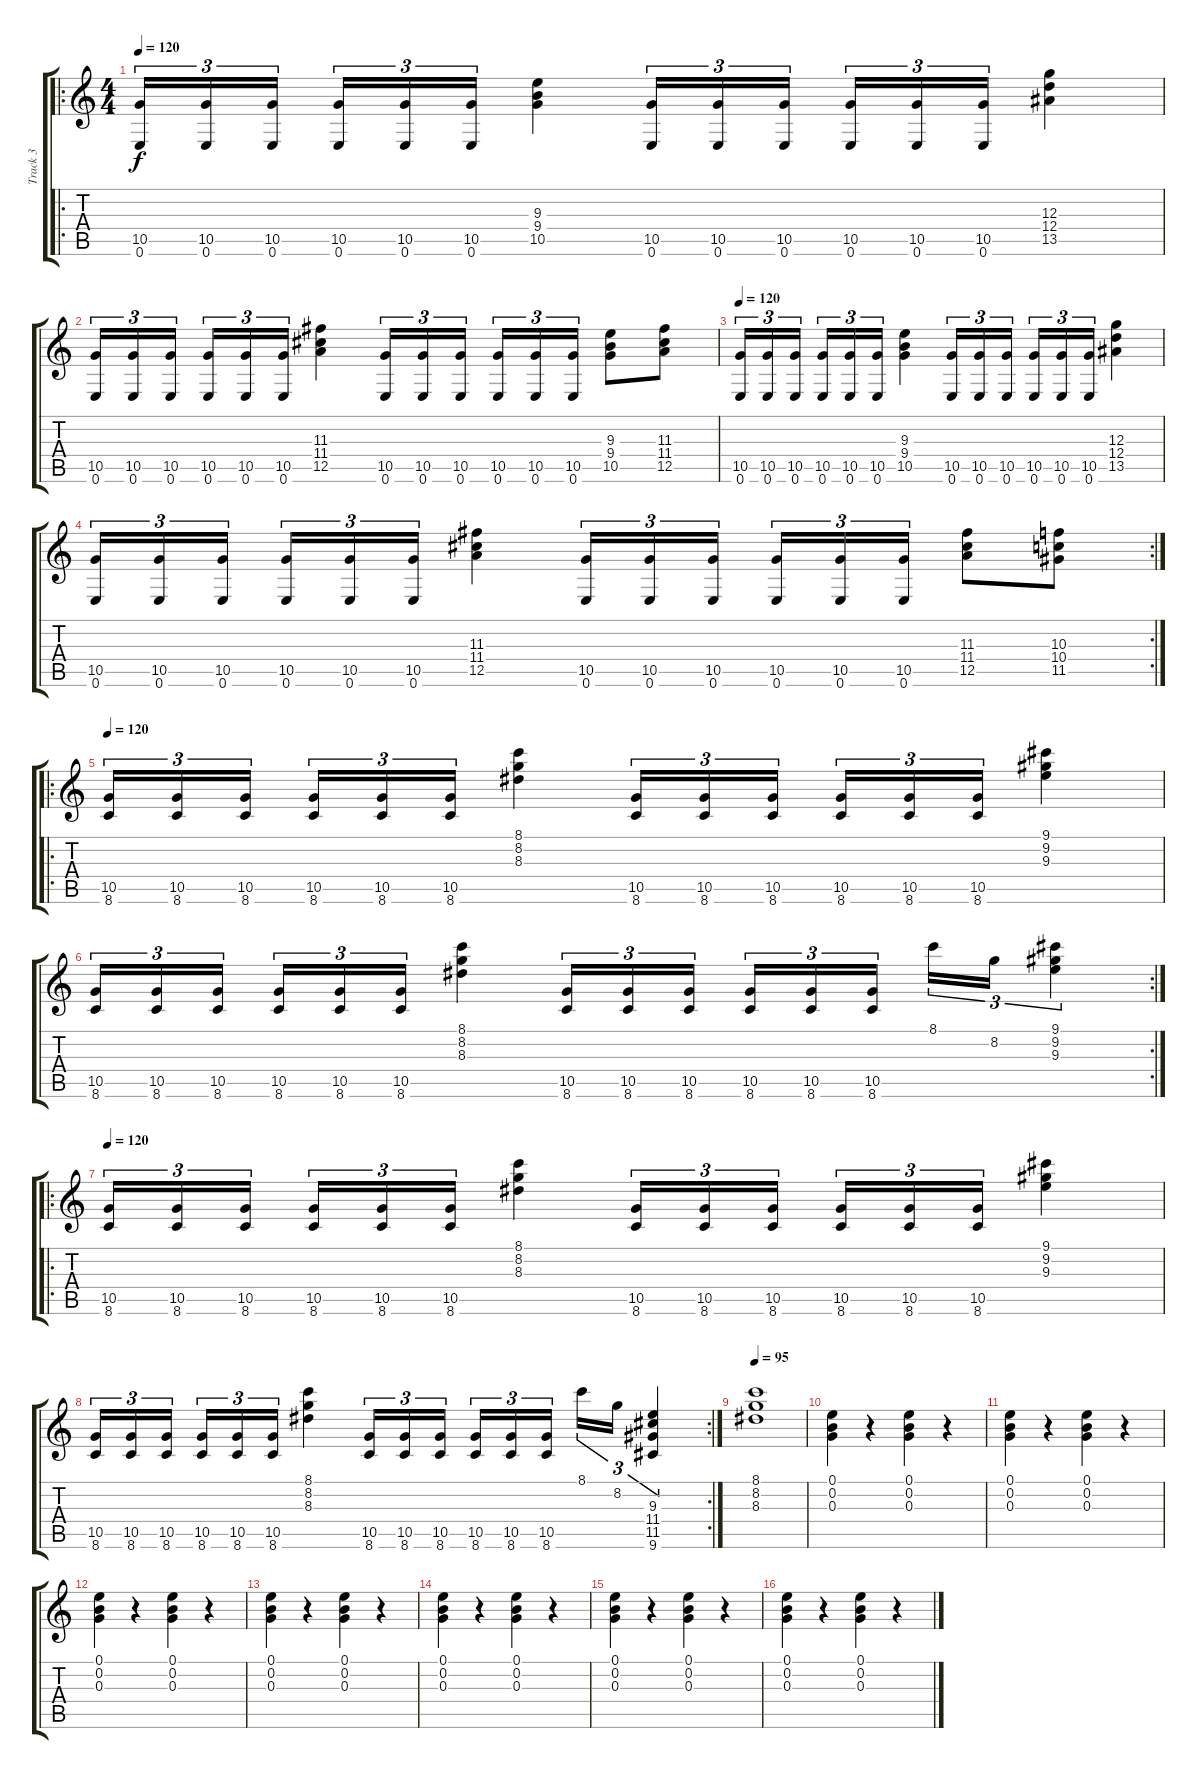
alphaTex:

\track ("Track 3" "Track 3") {instrument distortionguitar}
\staff {score tabs}
\tuning (E4 B3 G3 D3 A2 E2) {hide}
\ro
\ts (4 4)
\tempo 120
\clef g2
\ks c
(10.5 0.6).16{tu (3 2) dy f} (10.5 0.6).16{tu (3 2)} (10.5 0.6).16{tu (3 2)} (10.5 0.6).16{tu (3 2)} (10.5 0.6).16{tu (3 2)} (10.5 0.6).16{tu (3 2)} (9.3 9.4 10.5).4 (10.5 0.6).16{tu (3 2)} (10.5 0.6).16{tu (3 2)} (10.5 0.6).16{tu (3 2)} (10.5 0.6).16{tu (3 2)} (10.5 0.6).16{tu (3 2)} (10.5 0.6).16{tu (3 2)} (12.3 12.4 13.5).4 |
(10.5 0.6).16{tu (3 2)} (10.5 0.6).16{tu (3 2)} (10.5 0.6).16{tu (3 2)} (10.5 0.6).16{tu (3 2)} (10.5 0.6).16{tu (3 2)} (10.5 0.6).16{tu (3 2)} (11.3 11.4 12.5).4 (10.5 0.6).16{tu (3 2)} (10.5 0.6).16{tu (3 2)} (10.5 0.6).16{tu (3 2)} (10.5 0.6).16{tu (3 2)} (10.5 0.6).16{tu (3 2)} (10.5 0.6).16{tu (3 2)} (9.3 9.4 10.5).8 (11.3 11.4 12.5).8 |
\tempo 120
(10.5 0.6).16{tu (3 2)} (10.5 0.6).16{tu (3 2)} (10.5 0.6).16{tu (3 2)} (10.5 0.6).16{tu (3 2)} (10.5 0.6).16{tu (3 2)} (10.5 0.6).16{tu (3 2)} (9.3 9.4 10.5).4 (10.5 0.6).16{tu (3 2)} (10.5 0.6).16{tu (3 2)} (10.5 0.6).16{tu (3 2)} (10.5 0.6).16{tu (3 2)} (10.5 0.6).16{tu (3 2)} (10.5 0.6).16{tu (3 2)} (12.3 12.4 13.5).4 |
\rc 2
(10.5 0.6).16{tu (3 2)} (10.5 0.6).16{tu (3 2)} (10.5 0.6).16{tu (3 2)} (10.5 0.6).16{tu (3 2)} (10.5 0.6).16{tu (3 2)} (10.5 0.6).16{tu (3 2)} (11.3 11.4 12.5).4 (10.5 0.6).16{tu (3 2)} (10.5 0.6).16{tu (3 2)} (10.5 0.6).16{tu (3 2)} (10.5 0.6).16{tu (3 2)} (10.5 0.6).16{tu (3 2)} (10.5 0.6).16{tu (3 2)} (11.3 11.4 12.5).8 (10.3 10.4 11.5).8 |
\ro
\tempo 120
(10.5 8.6).16{tu (3 2)} (10.5 8.6).16{tu (3 2)} (10.5 8.6).16{tu (3 2)} (10.5 8.6).16{tu (3 2)} (10.5 8.6).16{tu (3 2)} (10.5 8.6).16{tu (3 2)} (8.1 8.2 8.3).4 (10.5 8.6).16{tu (3 2)} (10.5 8.6).16{tu (3 2)} (10.5 8.6).16{tu (3 2)} (10.5 8.6).16{tu (3 2)} (10.5 8.6).16{tu (3 2)} (10.5 8.6).16{tu (3 2)} (9.1 9.2 9.3).4 |
\rc 2
(10.5 8.6).16{tu (3 2)} (10.5 8.6).16{tu (3 2)} (10.5 8.6).16{tu (3 2)} (10.5 8.6).16{tu (3 2)} (10.5 8.6).16{tu (3 2)} (10.5 8.6).16{tu (3 2)} (8.1 8.2 8.3).4 (10.5 8.6).16{tu (3 2)} (10.5 8.6).16{tu (3 2)} (10.5 8.6).16{tu (3 2)} (10.5 8.6).16{tu (3 2)} (10.5 8.6).16{tu (3 2)} (10.5 8.6).16{tu (3 2)} 8.1.16{tu (3 2)} 8.2.16{tu (3 2)} (9.1 9.2 9.3).4{tu (3 2)} |
\ro
\tempo 120
(10.5 8.6).16{tu (3 2)} (10.5 8.6).16{tu (3 2)} (10.5 8.6).16{tu (3 2)} (10.5 8.6).16{tu (3 2)} (10.5 8.6).16{tu (3 2)} (10.5 8.6).16{tu (3 2)} (8.1 8.2 8.3).4 (10.5 8.6).16{tu (3 2)} (10.5 8.6).16{tu (3 2)} (10.5 8.6).16{tu (3 2)} (10.5 8.6).16{tu (3 2)} (10.5 8.6).16{tu (3 2)} (10.5 8.6).16{tu (3 2)} (9.1 9.2 9.3).4 |
\rc 2
(10.5 8.6).16{tu (3 2)} (10.5 8.6).16{tu (3 2)} (10.5 8.6).16{tu (3 2)} (10.5 8.6).16{tu (3 2)} (10.5 8.6).16{tu (3 2)} (10.5 8.6).16{tu (3 2)} (8.1 8.2 8.3).4 (10.5 8.6).16{tu (3 2)} (10.5 8.6).16{tu (3 2)} (10.5 8.6).16{tu (3 2)} (10.5 8.6).16{tu (3 2)} (10.5 8.6).16{tu (3 2)} (10.5 8.6).16{tu (3 2)} 8.1.16{tu (3 2)} 8.2.16{tu (3 2)} (9.3 11.4 11.5 9.6).4{tu (3 2)} |
\tempo 95
(8.1 8.2 8.3).1 |
(0.1 0.2 0.3).4{instrument synthvoice} r.4 (0.1 0.2 0.3).4 r.4 |
(0.1 0.2 0.3).4 r.4 (0.1 0.2 0.3).4 r.4 |
(0.1 0.2 0.3).4 r.4 (0.1 0.2 0.3).4 r.4 |
(0.1 0.2 0.3).4 r.4 (0.1 0.2 0.3).4 r.4 |
(0.1 0.2 0.3).4 r.4 (0.1 0.2 0.3).4 r.4 |
(0.1 0.2 0.3).4{volume 0} r.4 (0.1 0.2 0.3).4 r.4 |
(0.1 0.2 0.3).4 r.4 (0.1 0.2 0.3).4 r.4
